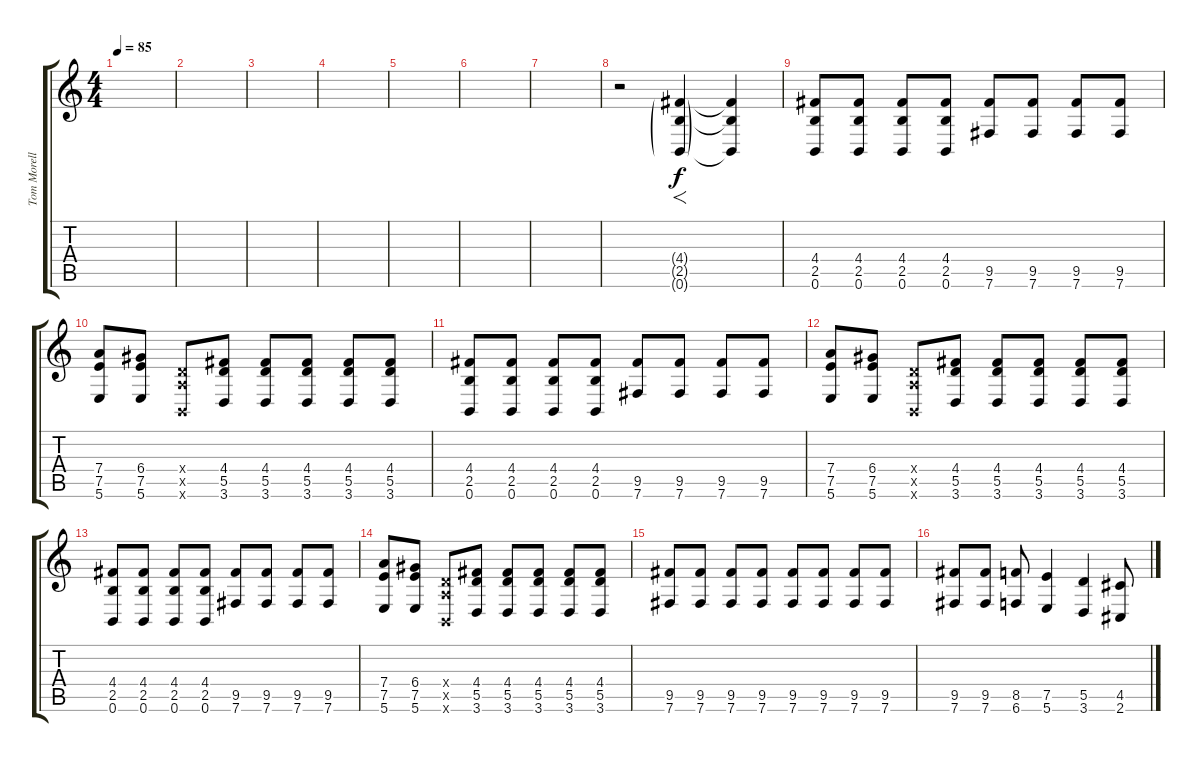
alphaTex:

\track ("Tom Morello" "Tom Morell") {instrument overdrivenguitar}
\staff {score tabs}
\tuning (E4 B3 G3 D3 A2 B1) {hide}
\ts (4 4)
\tempo 85
\clef g2
\ks c
|
|
|
|
|
|
|
r.2 (4.4{g} 2.5{g} 0.6{g}).4{f} (4.4{t} 2.5{t} 0.6{t}).4{dy f} |
(4.4 2.5 0.6).8 (4.4 2.5 0.6).8 (4.4 2.5 0.6).8 (4.4 2.5 0.6).8 (9.5 7.6).8 (9.5 7.6).8 (9.5 7.6).8 (9.5 7.6).8 |
(7.4 7.5 5.6).8 (6.4 7.5 5.6).8 (0.4{x} 0.5{x} 0.6{x}).8 (4.4 5.5 3.6).8 (4.4 5.5 3.6).8 (4.4 5.5 3.6).8 (4.4 5.5 3.6).8 (4.4 5.5 3.6).8 |
(4.4 2.5 0.6).8 (4.4 2.5 0.6).8 (4.4 2.5 0.6).8 (4.4 2.5 0.6).8 (9.5 7.6).8 (9.5 7.6).8 (9.5 7.6).8 (9.5 7.6).8 |
(7.4 7.5 5.6).8 (6.4 7.5 5.6).8 (0.4{x} 0.5{x} 0.6{x}).8 (4.4 5.5 3.6).8 (4.4 5.5 3.6).8 (4.4 5.5 3.6).8 (4.4 5.5 3.6).8 (4.4 5.5 3.6).8 |
(4.4 2.5 0.6).8 (4.4 2.5 0.6).8 (4.4 2.5 0.6).8 (4.4 2.5 0.6).8 (9.5 7.6).8 (9.5 7.6).8 (9.5 7.6).8 (9.5 7.6).8 |
(7.4 7.5 5.6).8 (6.4 7.5 5.6).8 (0.4{x} 0.5{x} 0.6{x}).8 (4.4 5.5 3.6).8 (4.4 5.5 3.6).8 (4.4 5.5 3.6).8 (4.4 5.5 3.6).8 (4.4 5.5 3.6).8 |
(9.5 7.6).8 (9.5 7.6).8 (9.5 7.6).8 (9.5 7.6).8 (9.5 7.6).8 (9.5 7.6).8 (9.5 7.6).8 (9.5 7.6).8 |
(9.5 7.6).8 (9.5 7.6).8 (8.5 6.6).8 (7.5 5.6).4 (5.5 3.6).4 (4.5 2.6).8
